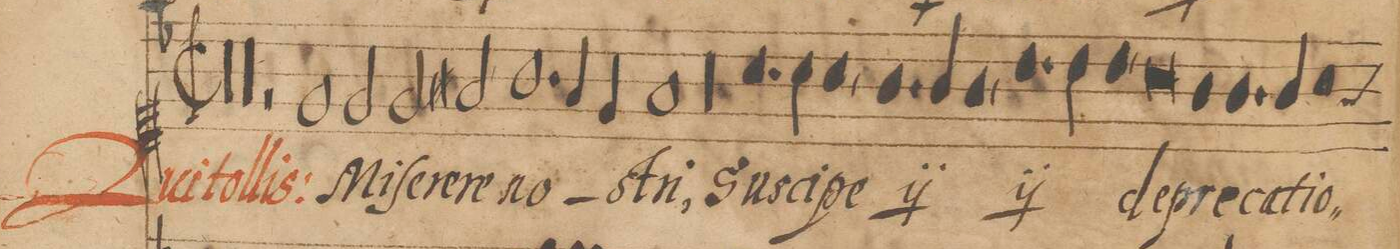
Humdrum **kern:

**kern	**text
*I"QVINTAVOX	*
*clefC1	*
*k[b-]	*
*met(C|)	*
*M2/1	*
*clefC1	*Xij
*k[b-]	*
*M2/1	*
*met(C|)	*
00r	.
=49-	=49-
=50-	=50-
00r	.
=51-	=51-
=52-	=52-
2r	.
1e	Mi-
2e/	-ſe-
=53-	=53-
2e/	-re-
2f#X,/	-re
1.g	no-
=54-	=54-
4fny/	.
4e/	.
1f	-stri,
=55-	=55-
00r	.
=56-	=56-
=57-	=57-
*yyM3/1	*
*col	*
1.a	Su-
2a\	-sci-
1a,	-pe
*	*ij
=58-	=58-
1.g	su-
2g/	-sci-
1g,	-pe
=59-	=59-
1.b-	su-
2b-\	-sci-
1b-,	-pe
*	*Xij
=60-	=60-
0a	de-
1g	-pre-
=61-	=61-
1.g	-ca-
2g/	-ti-
1a	-o-
*custos:f	*
=62-	=62-
*-	*-
